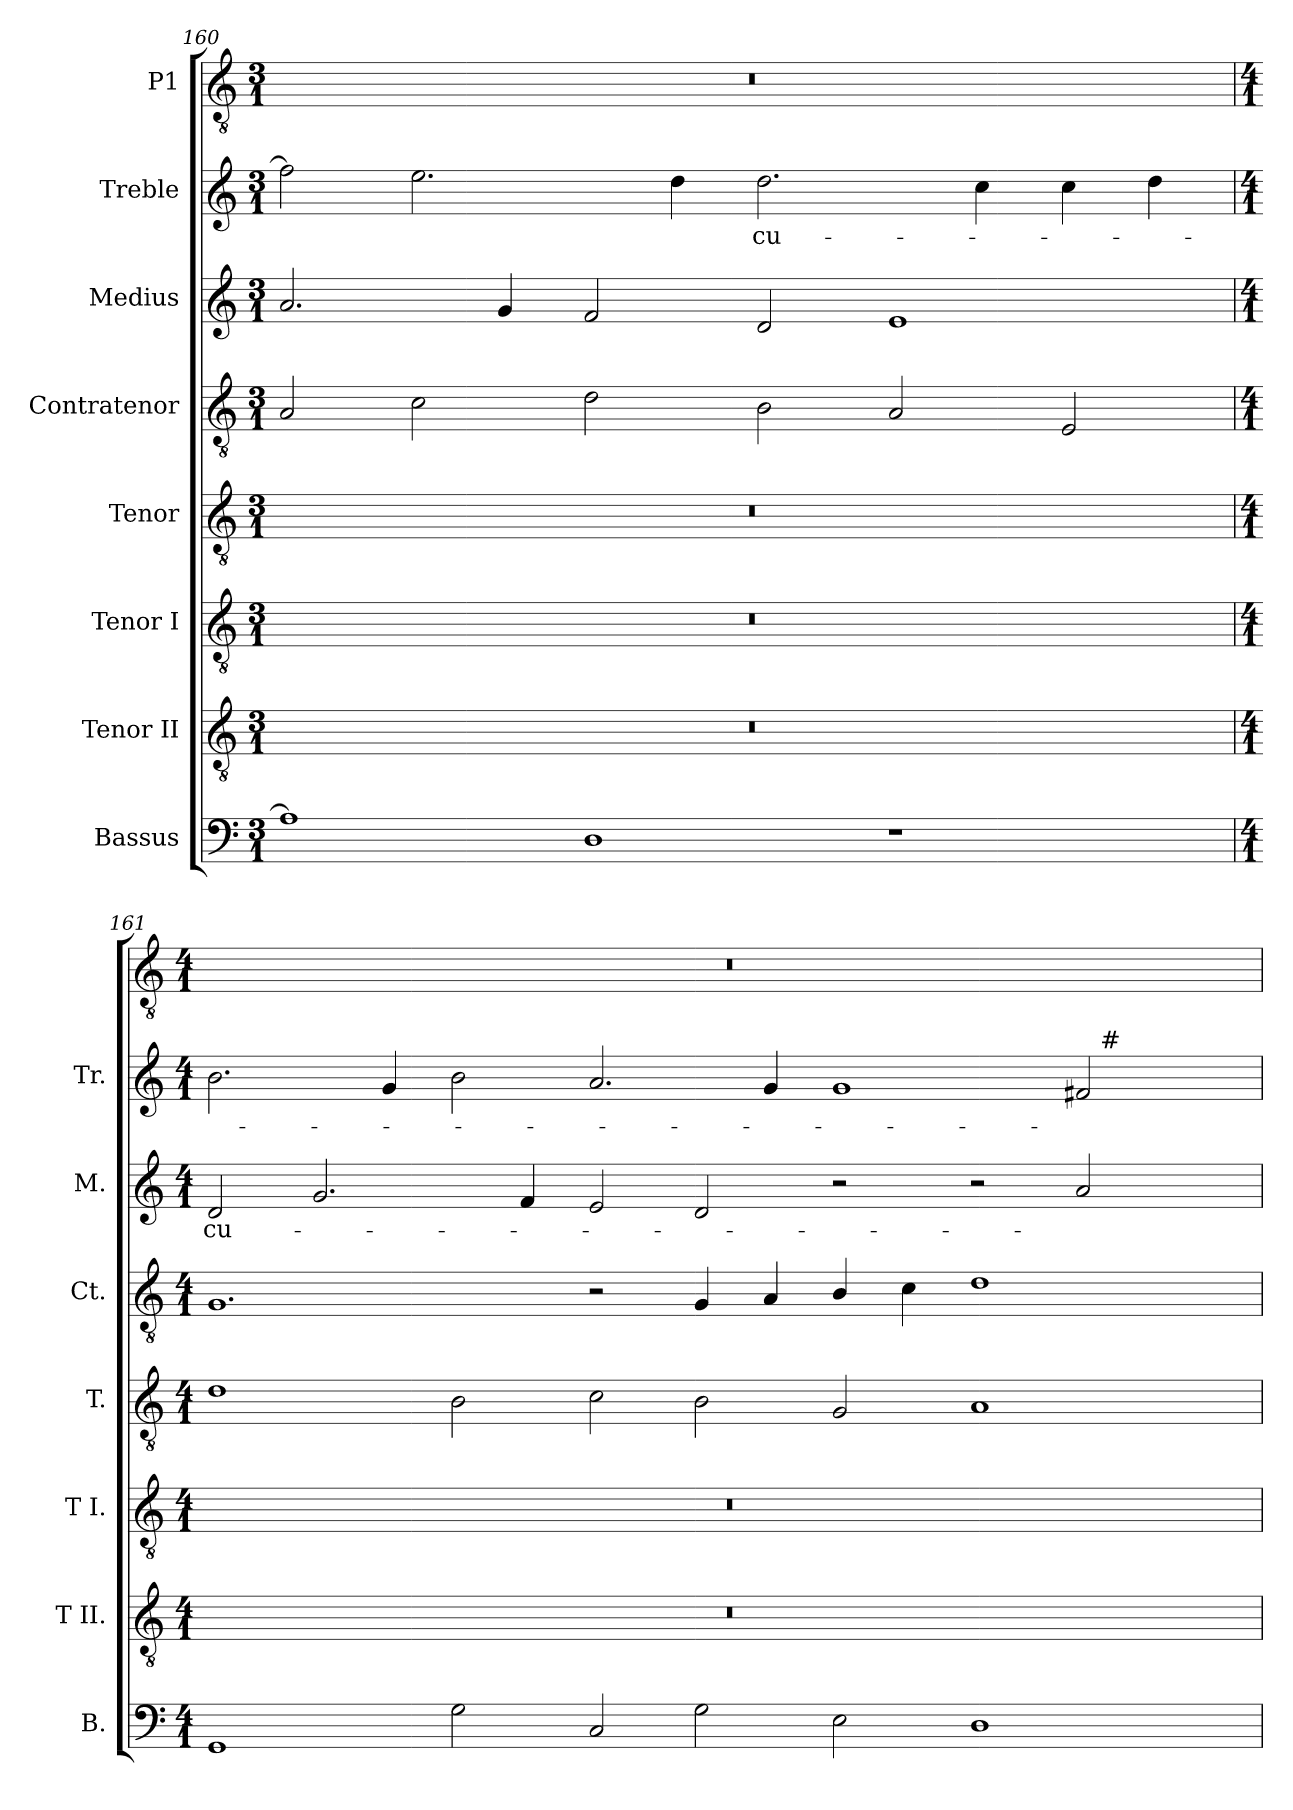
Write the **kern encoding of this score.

**kern	**kern	**kern	**kern	**kern	**kern	**text	**kern	**text	**kern
*part8	*part7	*part6	*part5	*part4	*part3	*part3	*part2	*part2	*part1
*staff8	*staff7	*staff6	*staff5	*staff4	*staff3	*staff3	*staff2	*staff2	*staff1
*I"Bassus	*I"Tenor II	*I"Tenor I	*I"Tenor	*I"Contratenor	*I"Medius	*	*I"Treble	*	*I"P1
*I'B.	*I'T II.	*I'T I.	*I'T.	*I'Ct.	*I'M.	*	*I'Tr.	*	*
*clefF4	*clefGv2	*clefGv2	*clefGv2	*clefGv2	*clefG2	*	*clefG2	*	*clefGv2
*	*ITrd7c12	*ITrd7c12	*ITrd7c12	*ITrd7c12	*	*	*	*	*ITrd7c12
*k[]	*k[]	*k[]	*k[]	*k[]	*k[]	*	*k[]	*	*k[]
*C:	*C:	*C:	*C:	*C:	*C:	*	*C:	*	*C:
*M3/1	*M3/1	*M3/1	*M3/1	*M3/1	*M3/1	*	*M3/1	*	*M3/1
=160	=160	=160	=160	=160	=160	=160	=160	=160	=160
!	!LO:N:vis=1	!LO:N:vis=1	!LO:N:vis=1	!	!	!	!	!	!LO:N:vis=1
1Ai]	0.r	0.r	0.r	2AAi/	2.ai/	.	2ffi\]	.	0.r
.	.	.	.	2Ci\	.	.	2.eei\	.	.
.	.	.	.	.	4gi/	.	.	.	.
1Di	.	.	.	2Di\	2fi/	.	.	.	.
.	.	.	.	.	.	.	4ddi\	.	.
!	!	!	!	!	!	!	!	!LO:LY:b:color=#000000	!
.	.	.	.	2BBi\	2di/	.	2.ddi\	-cu-	.
1r	.	.	.	2AAi/	1ei	.	.	.	.
.	.	.	.	.	.	.	4cci\	.	.
.	.	.	.	2EEi/	.	.	4cci\	.	.
.	.	.	.	.	.	.	4ddi\	.	.
!!LO:LB:g=z
=161`	=161`	=161`	=161`	=161`	=161`	=161`	=161`	=161`	=161`
*M4/1	*M4/1	*M4/1	*M4/1	*M4/1	*M4/1	*	*M4/1	*	*M4/1
!	!LO:N:vis=1	!LO:N:vis=1	!	!	!	!	!	!	!
!	!	!	!	!	!	!LO:LY:b:color=#000000	!	!	!LO:N:vis=1
*	*	*	*	*	*	*	*^	*	*
1GGi	00r	00r	1Di	1.GGi	2di/	-cu-	2.bi\	1ryy	.	00r
.	.	.	.	.	2.gi/	.	.	.	.	.
.	.	.	.	.	.	.	4gi/	.	.	.
2Gi\	.	.	2BBi\	.	.	.	2bi\	1ryy	.	.
.	.	.	.	.	4fi/	.	.	.	.	.
2Ci/	.	.	2Ci\	2r	2ei/	.	2.ai/	.	.	.
2Gi\	.	.	2BBi\	4GGi/	2di/	.	.	1ryy	.	.
.	.	.	.	4AAi/	.	.	4gi/	.	.	.
2Ei\	.	.	2GGi/	4BBi/	2r	.	1gi	.	.	.
.	.	.	.	4Ci\	.	.	.	.	.	.
1Di	.	.	1AAi	1Di	2r	.	.	2ryy	.	.
.	.	.	.	.	2ai/	.	2f#i/	32ryy	.	.
.	.	.	.	.	.	.	.	256ryy	.	.
!	!	!	!	!	!	!	!	!LO:TX:a:t=#	!	!
.	.	.	.	.	.	.	.	4ryy	.	.
.	.	.	.	.	.	.	.	8ryy	.	.
.	.	.	.	.	.	.	.	16ryy	.	.
.	.	.	.	.	.	.	.	64..ryy	.	.
*	*	*	*	*	*	*	*v	*v	*	*
=`	=`	=`	=`	=`	=`	=`	=`	=`	=`
*-	*-	*-	*-	*-	*-	*-	*-	*-	*-
